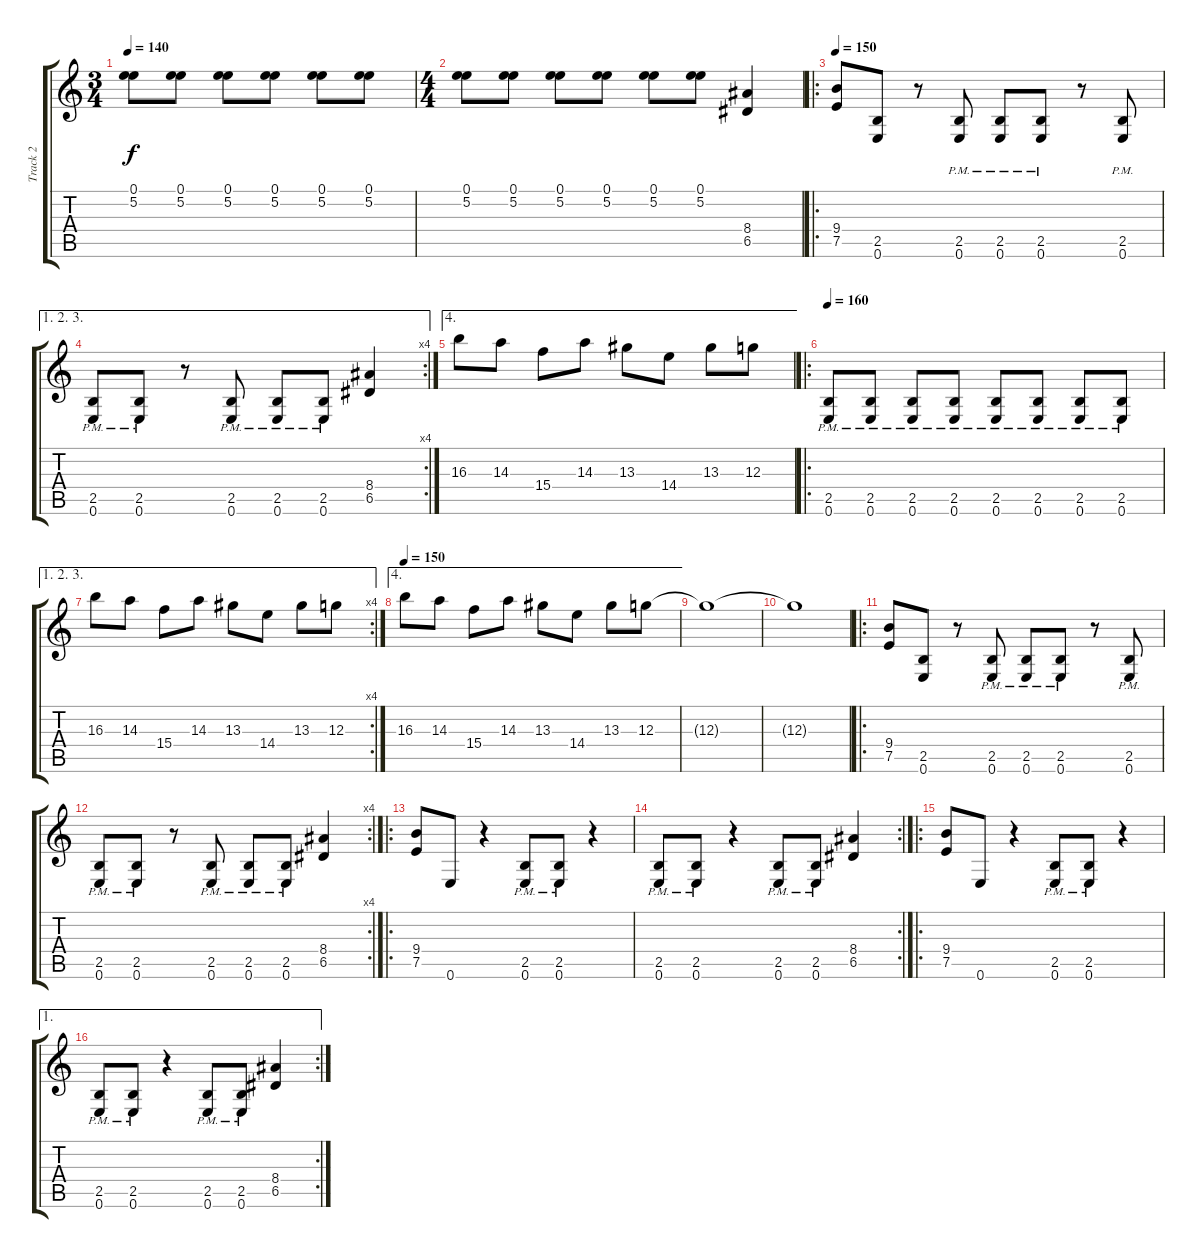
\track ("Track 2" "Track 2") {instrument distortionguitar}
\staff {score tabs}
\tuning (E4 B3 G3 D3 A2 E2) {hide}
\ts (3 4)
\tempo 140
\clef g2
\ks c
(0.1 5.2).8{dy f} (0.1 5.2).8 (0.1 5.2).8 (0.1 5.2).8 (0.1 5.2).8 (0.1 5.2).8 |
\ts (4 4)
(0.1 5.2).8 (0.1 5.2).8 (0.1 5.2).8 (0.1 5.2).8 (0.1 5.2).8 (0.1 5.2).8 (8.4 6.5).4 |
\ro
\tempo 150
(9.4 7.5).8 (2.5 0.6).8 r.8 (2.5{pm} 0.6{pm}).8 (2.5{pm} 0.6{pm}).8 (2.5{pm} 0.6{pm}).8 r.8 (2.5{pm} 0.6{pm}).8 |
\ae (1 2 3)
\rc 4
(2.5{pm} 0.6{pm}).8 (2.5{pm} 0.6{pm}).8 r.8 (2.5{pm} 0.6{pm}).8 (2.5{pm} 0.6{pm}).8 (2.5{pm} 0.6{pm}).8 (8.4 6.5).4 |
\ae 4
16.3.8 14.3.8 15.4.8 14.3.8 13.3.8 14.4.8 13.3.8 12.3.8 |
\ro
\tempo 160
(2.5{pm} 0.6{pm}).8 (2.5{pm} 0.6{pm}).8 (2.5{pm} 0.6{pm}).8 (2.5{pm} 0.6{pm}).8 (2.5{pm} 0.6{pm}).8 (2.5{pm} 0.6{pm}).8 (2.5{pm} 0.6{pm}).8 (2.5{pm} 0.6{pm}).8 |
\ae (1 2 3)
\rc 4
16.3.8 14.3.8 15.4.8 14.3.8 13.3.8 14.4.8 13.3.8 12.3.8 |
\ae 4
\tempo 150
16.3.8 14.3.8 15.4.8 14.3.8 13.3.8 14.4.8 13.3.8 12.3.8 |
12.3{t}.1 |
12.3{t}.1 |
\ro
(9.4 7.5).8 (2.5 0.6).8 r.8 (2.5{pm} 0.6{pm}).8 (2.5{pm} 0.6{pm}).8 (2.5{pm} 0.6{pm}).8 r.8 (2.5{pm} 0.6{pm}).8 |
\rc 4
(2.5{pm} 0.6{pm}).8 (2.5{pm} 0.6{pm}).8 r.8 (2.5{pm} 0.6{pm}).8 (2.5{pm} 0.6{pm}).8 (2.5{pm} 0.6{pm}).8 (8.4 6.5).4 |
\ro
(9.4 7.5).8 0.6.8 r.4 (2.5{pm} 0.6{pm}).8 (2.5{pm} 0.6{pm}).8 r.4 |
\rc 2
(2.5{pm} 0.6{pm}).8 (2.5{pm} 0.6{pm}).8 r.4 (2.5{pm} 0.6{pm}).8 (2.5{pm} 0.6{pm}).8 (8.4 6.5).4 |
\ro
(9.4 7.5).8 0.6.8 r.4 (2.5{pm} 0.6{pm}).8 (2.5{pm} 0.6{pm}).8 r.4 |
\ae 1
\rc 2
(2.5{pm} 0.6{pm}).8 (2.5{pm} 0.6{pm}).8 r.4 (2.5{pm} 0.6{pm}).8 (2.5{pm} 0.6{pm}).8 (8.4 6.5).4
